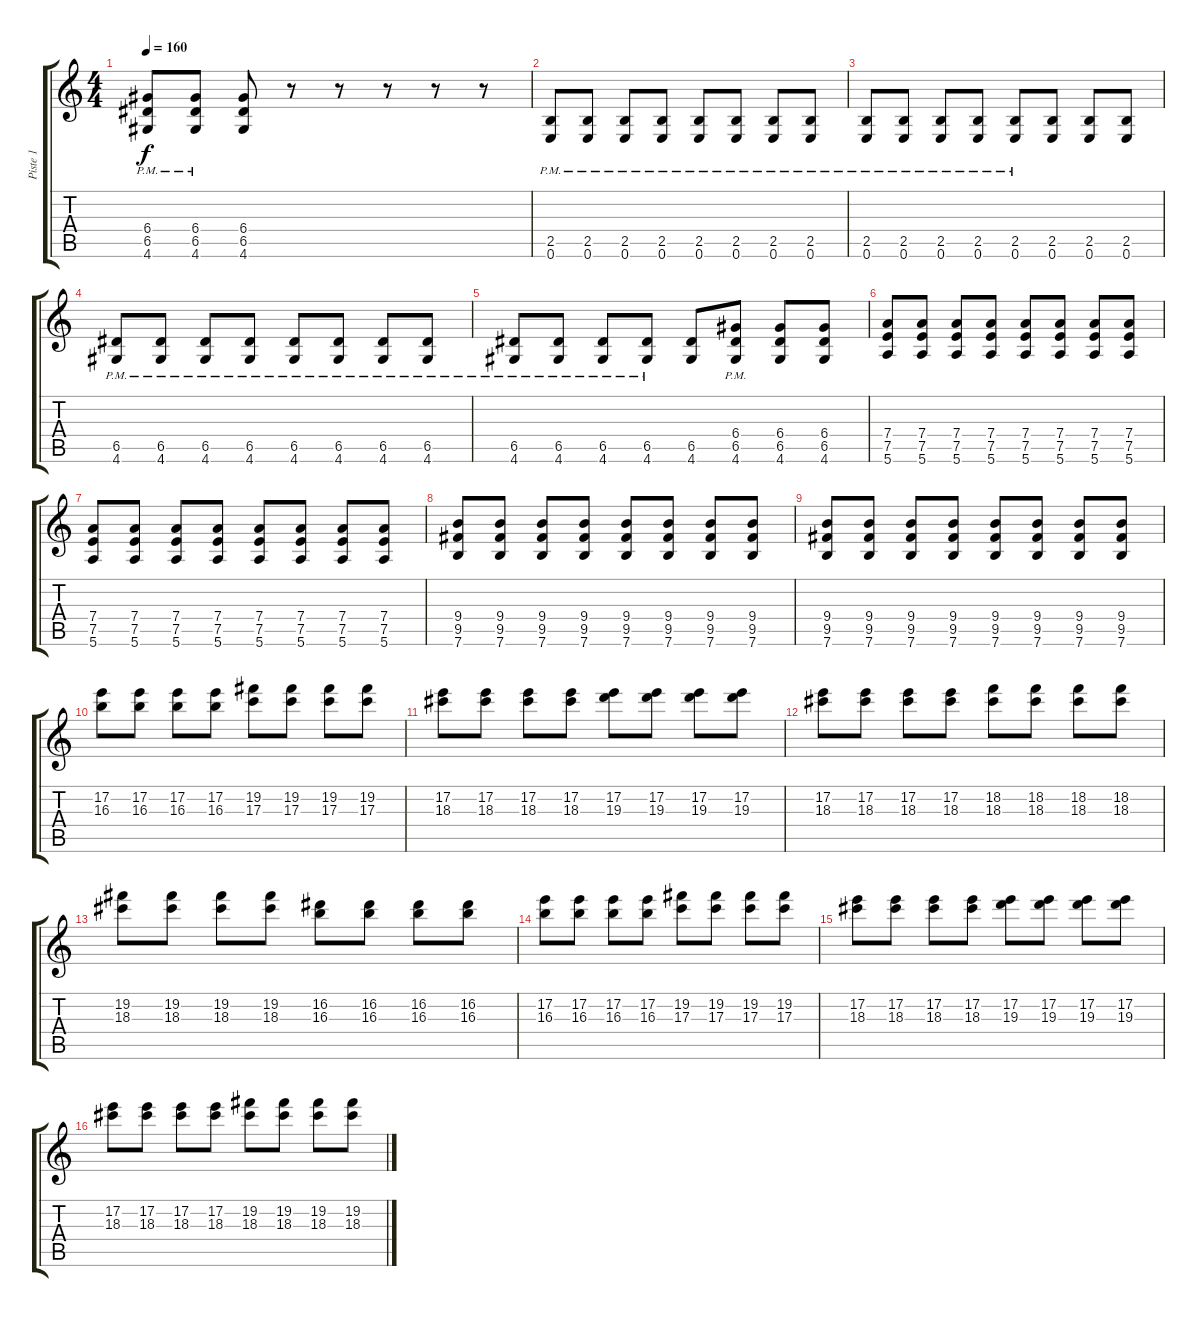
\track ("Piste 1" "Piste 1") {instrument distortionguitar}
\staff {score tabs}
\tuning (E4 B3 G3 D3 A2 E2) {hide}
\ts (4 4)
\tempo 160
\clef g2
\ks c
(6.4{pm} 6.5{pm} 4.6{pm}).8{dy f} (6.4{pm} 6.5{pm} 4.6{pm}).8 (6.4 6.5 4.6).8 r.8 r.8 r.8 r.8 r.8 |
(2.5{pm} 0.6).8 (2.5{pm} 0.6).8 (2.5{pm} 0.6).8 (2.5{pm} 0.6).8 (2.5{pm} 0.6).8 (2.5{pm} 0.6).8 (2.5{pm} 0.6).8 (2.5{pm} 0.6).8 |
(2.5{pm} 0.6).8 (2.5{pm} 0.6).8 (2.5{pm} 0.6).8 (2.5{pm} 0.6).8 (2.5{pm} 0.6).8 (2.5 0.6).8 (2.5 0.6).8 (2.5 0.6).8 |
(6.5{pm} 4.6).8 (6.5{pm} 4.6).8 (6.5{pm} 4.6).8 (6.5{pm} 4.6).8 (6.5{pm} 4.6).8 (6.5{pm} 4.6).8 (6.5{pm} 4.6).8 (6.5{pm} 4.6).8 |
(6.5{pm} 4.6).8 (6.5{pm} 4.6).8 (6.5{pm} 4.6).8 (6.5{pm} 4.6).8 (6.5 4.6).8 (6.4{pm} 6.5 4.6).8 (6.4 6.5 4.6).8 (6.4 6.5 4.6).8 |
(7.4 7.5 5.6).8 (7.4 7.5 5.6).8 (7.4 7.5 5.6).8 (7.4 7.5 5.6).8 (7.4 7.5 5.6).8 (7.4 7.5 5.6).8 (7.4 7.5 5.6).8 (7.4 7.5 5.6).8 |
(7.4 7.5 5.6).8 (7.4 7.5 5.6).8 (7.4 7.5 5.6).8 (7.4 7.5 5.6).8 (7.4 7.5 5.6).8 (7.4 7.5 5.6).8 (7.4 7.5 5.6).8 (7.4 7.5 5.6).8 |
(9.4 9.5 7.6).8 (9.4 9.5 7.6).8 (9.4 9.5 7.6).8 (9.4 9.5 7.6).8 (9.4 9.5 7.6).8 (9.4 9.5 7.6).8 (9.4 9.5 7.6).8 (9.4 9.5 7.6).8 |
(9.4 9.5 7.6).8 (9.4 9.5 7.6).8 (9.4 9.5 7.6).8 (9.4 9.5 7.6).8 (9.4 9.5 7.6).8 (9.4 9.5 7.6).8 (9.4 9.5 7.6).8 (9.4 9.5 7.6).8 |
(17.2 16.3).8 (17.2 16.3).8 (17.2 16.3).8 (17.2 16.3).8 (19.2 17.3).8 (19.2 17.3).8 (19.2 17.3).8 (19.2 17.3).8 |
(17.2 18.3).8 (17.2 18.3).8 (17.2 18.3).8 (17.2 18.3).8 (17.2 19.3).8 (17.2 19.3).8 (17.2 19.3).8 (17.2 19.3).8 |
(17.2 18.3).8 (17.2 18.3).8 (17.2 18.3).8 (17.2 18.3).8 (18.2 18.3).8 (18.2 18.3).8 (18.2 18.3).8 (18.2 18.3).8 |
(19.2 18.3).8 (19.2 18.3).8 (19.2 18.3).8 (19.2 18.3).8 (16.2 16.3).8 (16.2 16.3).8 (16.2 16.3).8 (16.2 16.3).8 |
(17.2 16.3).8 (17.2 16.3).8 (17.2 16.3).8 (17.2 16.3).8 (19.2 17.3).8 (19.2 17.3).8 (19.2 17.3).8 (19.2 17.3).8 |
(17.2 18.3).8 (17.2 18.3).8 (17.2 18.3).8 (17.2 18.3).8 (17.2 19.3).8 (17.2 19.3).8 (17.2 19.3).8 (17.2 19.3).8 |
(17.2 18.3).8 (17.2 18.3).8 (17.2 18.3).8 (17.2 18.3).8 (19.2 18.3).8 (19.2 18.3).8 (19.2 18.3).8 (19.2 18.3).8
